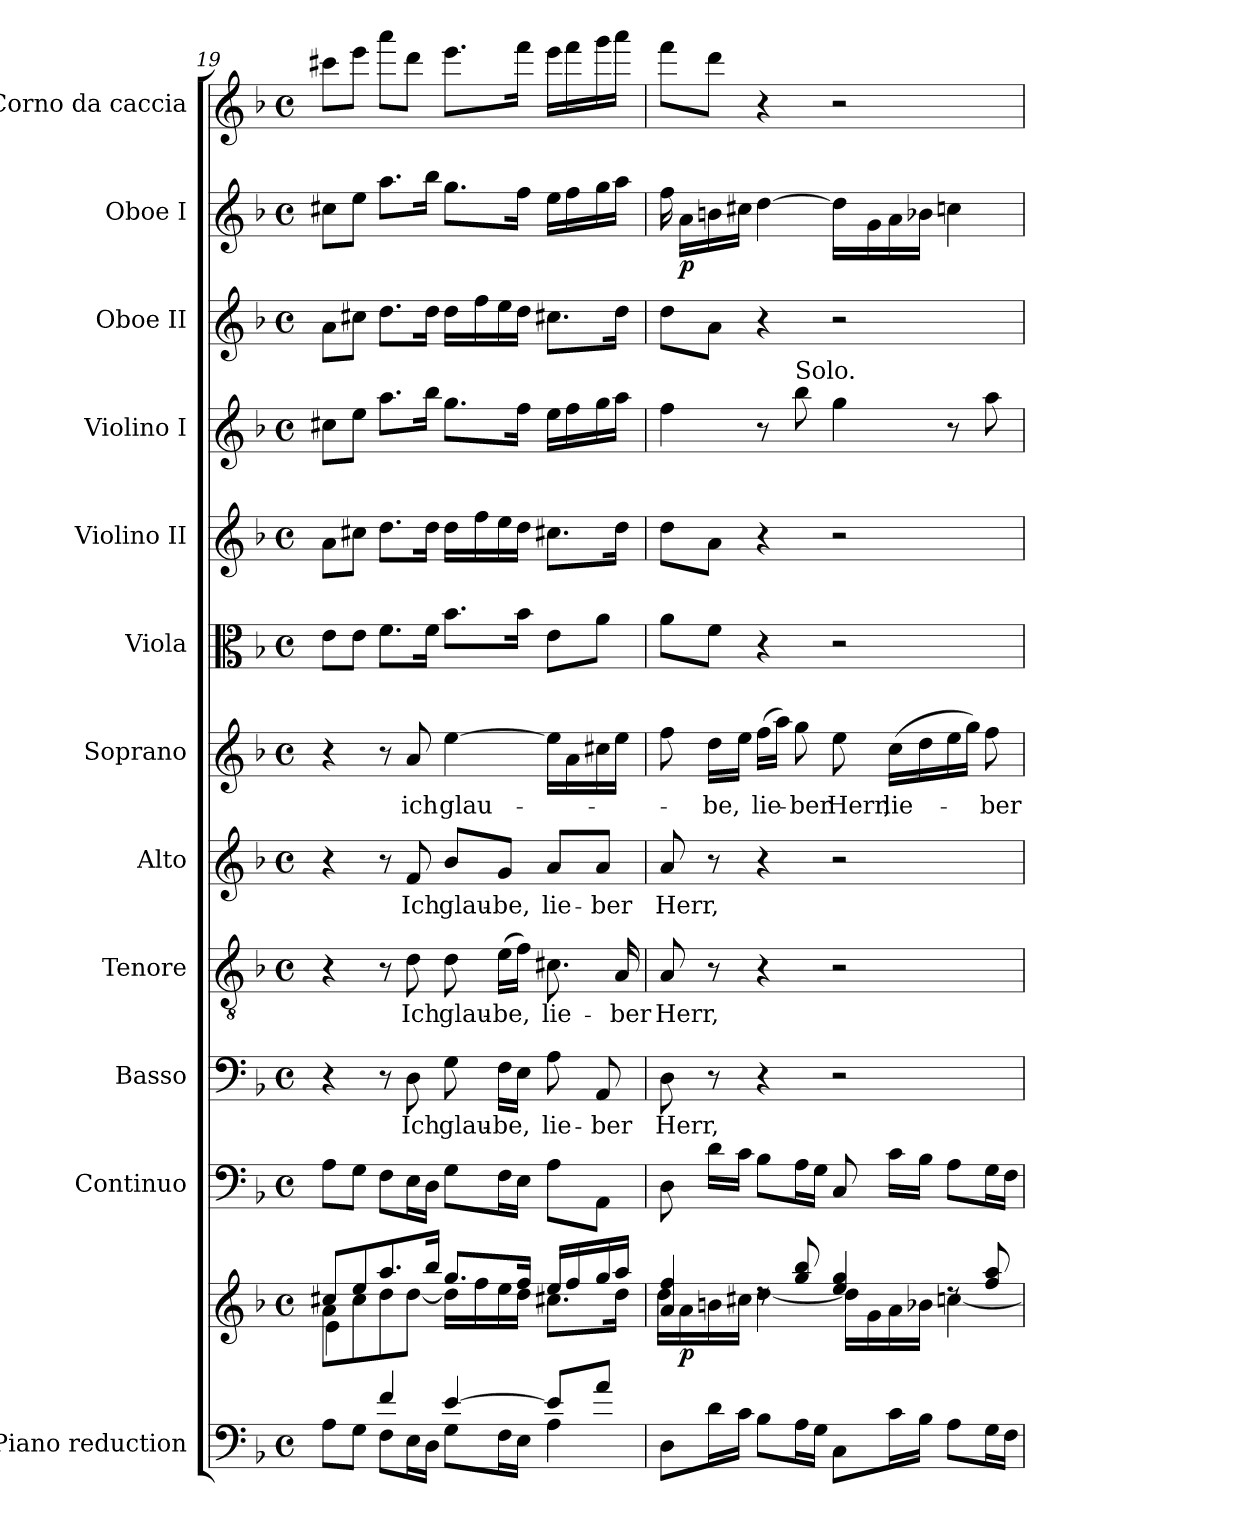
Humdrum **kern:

**kern	**kern	**dynam	**kern	**kern	**text	**kern	**text	**kern	**text	**kern	**text	**kern	**kern	**kern	**kern	**kern	**dynam	**kern
*part12	*part12	*part12	*part11	*part10	*part10	*part9	*part9	*part8	*part8	*part7	*part7	*part6	*part5	*part4	*part3	*part2	*part2	*part1
*staff13	*staff12	*staff12/13	*staff11	*staff10	*staff10	*staff9	*staff9	*staff8	*staff8	*staff7	*staff7	*staff6	*staff5	*staff4	*staff3	*staff2	*staff2	*staff1
*I"Piano reduction	*	*	*I"Continuo	*I"Basso	*	*I"Tenore	*	*I"Alto	*	*I"Soprano	*	*I"Viola	*I"Violino II	*I"Violino I	*I"Oboe II	*I"Oboe I	*	*I"Corno da caccia
*I'Pno	*	*	*	*	*	*	*	*	*	*	*	*I'Vla	*I'Vln	*I'Vln	*I'Ob	*I'Ob	*	*
!!LO:PB:g=z
*clefF4	*clefG2	*	*clefF4	*clefF4	*	*clefGv2	*	*clefG2	*	*clefG2	*	*clefC3	*clefG2	*clefG2	*clefG2	*clefG2	*	*clefG2
*	*	*	*	*	*	*	*	*	*	*	*	*	*	*	*	*	*	*ITrd7c12
*k[b-]	*k[b-]	*	*k[b-]	*k[b-]	*	*k[b-]	*	*k[b-]	*	*k[b-]	*	*k[b-]	*k[b-]	*k[b-]	*k[b-]	*k[b-]	*	*k[b-]
*M4/4	*M4/4	*	*M4/4	*M4/4	*	*M4/4	*	*M4/4	*	*M4/4	*	*M4/4	*M4/4	*M4/4	*M4/4	*M4/4	*	*M4/4
*met(c)	*met(c)	*	*met(c)	*met(c)	*	*met(c)	*	*met(c)	*	*met(c)	*	*met(c)	*met(c)	*met(c)	*met(c)	*met(c)	*	*met(c)
=19	=19	=19	=19	=19	=19	=19	=19	=19	=19	=19	=19	=19	=19	=19	=19	=19	=19	=19
*^	*^	*	*	*	*	*	*	*	*	*	*	*	*	*	*	*	*	*
*	*	*	*^	*	*	*	*	*	*	*	*	*	*	*	*	*	*	*	*	*
4ryy	8A\L	8cc#X/L	8a\L	4e\	.	8A\L	4r	.	4r	.	4r	.	4r	.	8e\L	8a\L	8cc#X\L	8a\L	8cc#X\L	.	8cc#X\L
.	8G\J	8ee/	8cc#\	.	.	8G\J	.	.	.	.	.	.	.	.	8e\J	8cc#X\J	8ee\J	8cc#X\J	8ee\J	.	8ee\J
4f/	8F\L	8.aa/	8dd\	2.ryy	.	8F\L	8r	.	8r	.	8r	.	8r	.	8.f\L	8.dd\L	8.aa\L	8.dd\L	8.aa\L	.	8aa\L
!	!	!	!	!	!	!	!	!LO:LY:b	!	!LO:LY:b	!	!LO:LY:b	!	!LO:LY:b	!	!	!	!	!	!	!
.	16E\L	.	[8dd\J	.	.	16E\L	8D\	Ich	8d\	Ich	8f/	Ich	8a/	ich	.	.	.	.	.	.	8dd\J
.	16D\JJ	16bb-/Jk	.	.	.	16D\JJ	.	.	.	.	.	.	.	.	16f\Jk	16dd\Jk	16bb-\Jk	16dd\Jk	16bb-\Jk	.	.
!	!	!	!	!	!	!	!	!LO:LY:b	!	!LO:LY:b	!	!LO:LY:b	!	!LO:LY:b	!	!	!	!	!	!	!
[4e/	8G\L	8.gg/L	16dd\LL]	.	.	8G\L	8G\	glau-	8d\	glau-	8b-/L	glau-	[4ee\	-glau-	8.b-\L	16dd\LL	8.gg\L	16dd\LL	8.gg\L	.	8.ee\L
.	.	.	16ff\	.	.	.	.	.	.	.	.	.	.	.	.	16ff\	.	16ff\	.	.	.
!	!	!	!	!	!	!	!	!LO:LY:b	!	!LO:LY:b	!	!LO:LY:b	!	!	!	!	!	!	!	!	!
.	16F\L	.	16ee\	.	.	16F\L	16F\LL	-be,	(>16e\LL	-be,	8g/J	-be,	.	.	.	16ee\	.	16ee\	.	.	.
.	16E\JJ	16ff/Jk	16dd\JJ	.	.	16E\JJ	16E\JJ	.	16f\JJ)	.	.	.	.	.	16b-\Jk	16dd\JJ	16ff\Jk	16dd\JJ	16ff\Jk	.	16ff\Jk
!	!	!	!	!	!	!	!	!LO:LY:b	!	!LO:LY:b	!	!LO:LY:b	!	!	!	!	!	!	!	!	!
8e/L]	4A\	16ee/LL	8.cc#X\L	.	.	8A\L	8A\	lie-	8.c#X\	lie-	8a/L	-lie-	16ee\LL]	.	8e\L	8.cc#X\L	16ee\LL	8.cc#X\L	16ee\LL	.	16ee\LL
.	.	16ff/	.	.	.	.	.	.	.	.	.	.	16a\	.	.	.	16ff\	.	16ff\	.	16ff\
!	!	!	!	!	!	!	!	!LO:LY:b	!	!	!	!LO:LY:b	!	!	!	!	!	!	!	!	!
8a/J	.	16gg/	.	.	.	8AA\J	8AA/	-ber	.	.	8a/J	-ber	16cc#X\	.	8a\J	.	16gg\	.	16gg\	.	16gg\
!	!	!	!	!	!	!	!	!	!	!LO:LY:b	!	!	!	!	!	!	!	!	!	!	!
.	.	16aa/JJ	16dd\Jk	.	.	.	.	.	16A/	-ber	.	.	16ee\JJ	.	.	16dd\Jk	16aa\JJ	16dd\Jk	16aa\JJ	.	16aa\JJ
*v	*v	*	*	*	*	*	*	*	*	*	*	*	*	*	*	*	*	*	*	*	*
*	*	*v	*v	*	*	*	*	*	*	*	*	*	*	*	*	*	*	*	*	*
=20	=20	=20	=20	=20	=20	=20	=20	=20	=20	=20	=20	=20	=20	=20	=20	=20	=20	=20	=20
!	!	!	!	!	!	!LO:LY:b	!	!LO:LY:b	!	!LO:LY:b	!	!	!	!	!	!	!	!	!
8D\L	4a/ 4ff/	16dd\LL	.	8D\	8D\	Herr,	8A/	Herr,	8a/	Herr,	8ff\	.	8a\L	8dd\L	4ff\	8dd\L	16ff\	.	8ff\L
!	!	!	!LO:DY:b	!	!	!	!	!	!	!	!	!	!	!	!	!	!	!LO:DY:b	!
.	.	16a\	p	.	.	.	.	.	.	.	.	.	.	.	.	.	16a\LL	p	.
!	!	!	!	!	!	!	!	!	!	!	!	!LO:LY:b	!	!	!	!	!	!	!
16d\L	.	16bn\	.	16d\LL	8r	.	8r	.	8r	.	16dd\LL	-be,	8f\J	8a\J	.	8a\J	16bn\	.	8dd\J
16c\JJ	.	16cc#X\JJ	.	16c\JJ	.	.	.	.	.	.	16ee\JJ	.	.	.	.	.	16cc#X\JJ	.	.
!	!	!	!	!	!	!	!	!	!	!	!	!LO:LY:b	!	!	!	!	!	!	!
8B-\L	8rdd	[4dd\	.	8B-\L	4r	.	4r	.	4r	.	(>16ff\LL	lie-	4r	4r	8r	4r	[4dd\	.	4r
.	.	.	.	.	.	.	.	.	.	.	16aa\JJ)	.	.	.	.	.	.	.	.
!	!	!	!	!	!	!	!	!	!	!	!	!	!	!	!LO:TX:a:t=Solo.	!	!	!	!
!	!	!	!	!	!	!	!	!	!	!	!	!LO:LY:b	!	!	!	!	!	!	!
16A\L	8gg/ 8bb-/	.	.	16A\L	.	.	.	.	.	.	8gg\	-ber	.	.	8bb-\	.	.	.	.
16G\JJ	.	.	.	16G\JJ	.	.	.	.	.	.	.	.	.	.	.	.	.	.	.
!	!	!	!	!	!	!	!	!	!	!	!	!LO:LY:b	!	!	!	!	!	!	!
8C\L	4ee/ 4gg/	16dd\LL]	.	8C/	2r	.	2r	.	2r	.	8ee\	Herr,	2r	2r	4gg\	2r	16dd\LL]	.	2r
.	.	16g\	.	.	.	.	.	.	.	.	.	.	.	.	.	.	16g\	.	.
!	!	!	!	!	!	!	!	!	!	!	!	!LO:LY:b	!	!	!	!	!	!	!
16c\L	.	16a\	.	16c\LL	.	.	.	.	.	.	(>16cc\LL	lie-	.	.	.	.	16a\	.	.
16B-\JJ	.	16b-X\JJ	.	16B-\JJ	.	.	.	.	.	.	16dd\	.	.	.	.	.	16b-X\JJ	.	.
8A\L	8rdd	[4ccn\	.	8A\L	.	.	.	.	.	.	16ee\	.	.	.	8r	.	4ccn\	.	.
.	.	.	.	.	.	.	.	.	.	.	16gg\JJ)	.	.	.	.	.	.	.	.
!	!	!	!	!	!	!	!	!	!	!	!	!LO:LY:b	!	!	!	!	!	!	!
16G\L	8ff/ 8aa/	.	.	16G\L	.	.	.	.	.	.	8ff\	-ber	.	.	8aa\	.	.	.	.
16F\JJ	.	.	.	16F\JJ	.	.	.	.	.	.	.	.	.	.	.	.	.	.	.
*	*v	*v	*	*	*	*	*	*	*	*	*	*	*	*	*	*	*	*	*
=	=	=	=	=	=	=	=	=	=	=	=	=	=	=	=	=	=	=
*-	*-	*-	*-	*-	*-	*-	*-	*-	*-	*-	*-	*-	*-	*-	*-	*-	*-	*-
